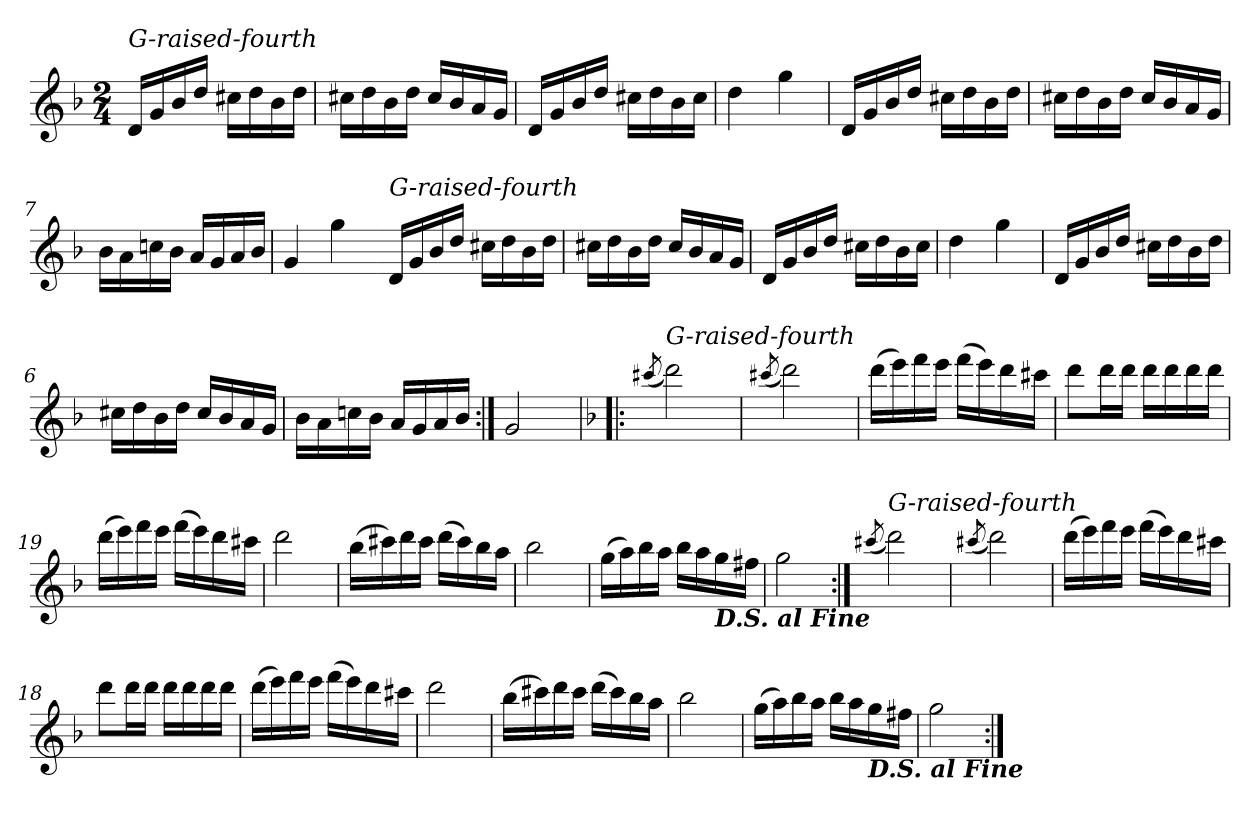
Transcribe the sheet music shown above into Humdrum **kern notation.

**kern
*part1
*staff1
*clefG2
*k[b-]
*G:dor
*M2/4
=1
!LO:TX:a:i:t=G-raised-fourth
16dLL
16g
16b-
16ddJJ
16cc#XLL
16dd
16b-
16ddJJ
=2
16cc#XLL
16dd
16b-
16ddJJ
16cc#LL
16b-
16a
16gJJ
=3
16dLL
16g
16b-
16ddJJ
16cc#XLL
16dd
16b-
16cc#JJ
=4
4dd
4gg
=5
16dLL
16g
16b-
16ddJJ
16cc#XLL
16dd
16b-
16ddJJ
=6
16cc#XLL
16dd
16b-
16ddJJ
16cc#LL
16b-
16a
16gJJ
=7
16b-LL
16a
16ccn
16b-JJ
16aLL
16g
16a
16b-JJ
=8
4g
4gg
=1-
!LO:TX:a:i:t=G-raised-fourth
16dLL
16g
16b-
16ddJJ
16cc#XLL
16dd
16b-
16ddJJ
=2
16cc#XLL
16dd
16b-
16ddJJ
16cc#LL
16b-
16a
16gJJ
=3
16dLL
16g
16b-
16ddJJ
16cc#XLL
16dd
16b-
16cc#JJ
=4
4dd
4gg
=5
16dLL
16g
16b-
16ddJJ
16cc#XLL
16dd
16b-
16ddJJ
=6
16cc#XLL
16dd
16b-
16ddJJ
16cc#LL
16b-
16a
16gJJ
=7
16b-LL
16a
16ccn
16b-JJ
16aLL
16g
16a
16b-JJ
=9:|!
2g
=15!|:
*k[b-]
(8qccc#X/
!LO:TX:a:i:t=G-raised-fourth
2ddd)
=16
(8qccc#X/
2ddd)
=17
(16dddLL
16eee)
16fff
16eeeJJ
(16fffLL
16eee)
16ddd
16ccc#XJJ
=18
8dddL
16dddL
16dddJJ
16dddLL
16ddd
16ddd
16dddJJ
=19
(16dddLL
16eee)
16fff
16eeeJJ
(16fffLL
16eee)
16ddd
16ccc#XJJ
=20
2ddd
=21
(16bb-LL
16ccc#X)
16ddd
16ccc#JJ
(16dddLL
16ccc#)
16bb-
16aaJJ
=22
2bb-
=23
(16ggLL
16aa)
16bb-
16aaJJ
16bb-LL
16aa
!LO:TX:b:Bi:t=D.S. al Fine
16gg
16ff#XJJ
=24
2gg
=:|!
(8qccc#X/
!LO:TX:a:i:t=G-raised-fourth
2ddd)
=16
(8qccc#X/
2ddd)
=17
(16dddLL
16eee)
16fff
16eeeJJ
(16fffLL
16eee)
16ddd
16ccc#XJJ
=18
8dddL
16dddL
16dddJJ
16dddLL
16ddd
16ddd
16dddJJ
=19
(16dddLL
16eee)
16fff
16eeeJJ
(16fffLL
16eee)
16ddd
16ccc#XJJ
=20
2ddd
=21
(16bb-LL
16ccc#X)
16ddd
16ccc#JJ
(16dddLL
16ccc#)
16bb-
16aaJJ
=22
2bb-
=23
(16ggLL
16aa)
16bb-
16aaJJ
16bb-LL
16aa
!LO:TX:b:Bi:t=D.S. al Fine
16gg
16ff#XJJ
=24
2gg
=:|!
*-
